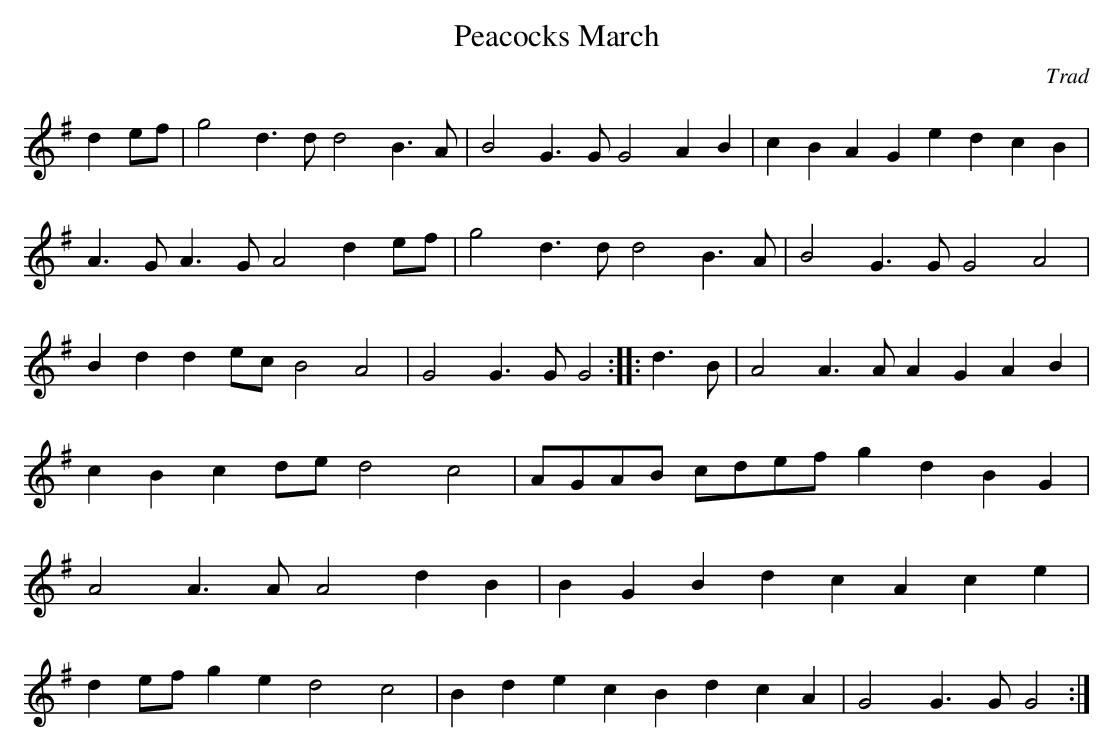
X:1
T:Peacocks March
C:Trad
M:4/4l
K:G
d2ef| g4 d3d d4 B3A | B4 G3G G4 A2B2 | c2B2A2G2 e2d2c2B2| A3GA3G A4 d2ef|\
g4 d3d d4 B3A | B4 G3G G4 A4 |B2d2 d2ec B4 A4| G4 G3G G4:: d3B| A4 A3A A2G2A2B2|\
c2B2 c2de d4 c4| AGAB cdef g2d2B2G2| A4 A3A A4 d2B2 | B2G2B2d2 c2A2c2e2|
d2ef g2e2d4 c4 |B2d2e2c2 B2d2c2A2| G4 G3G G4:|
